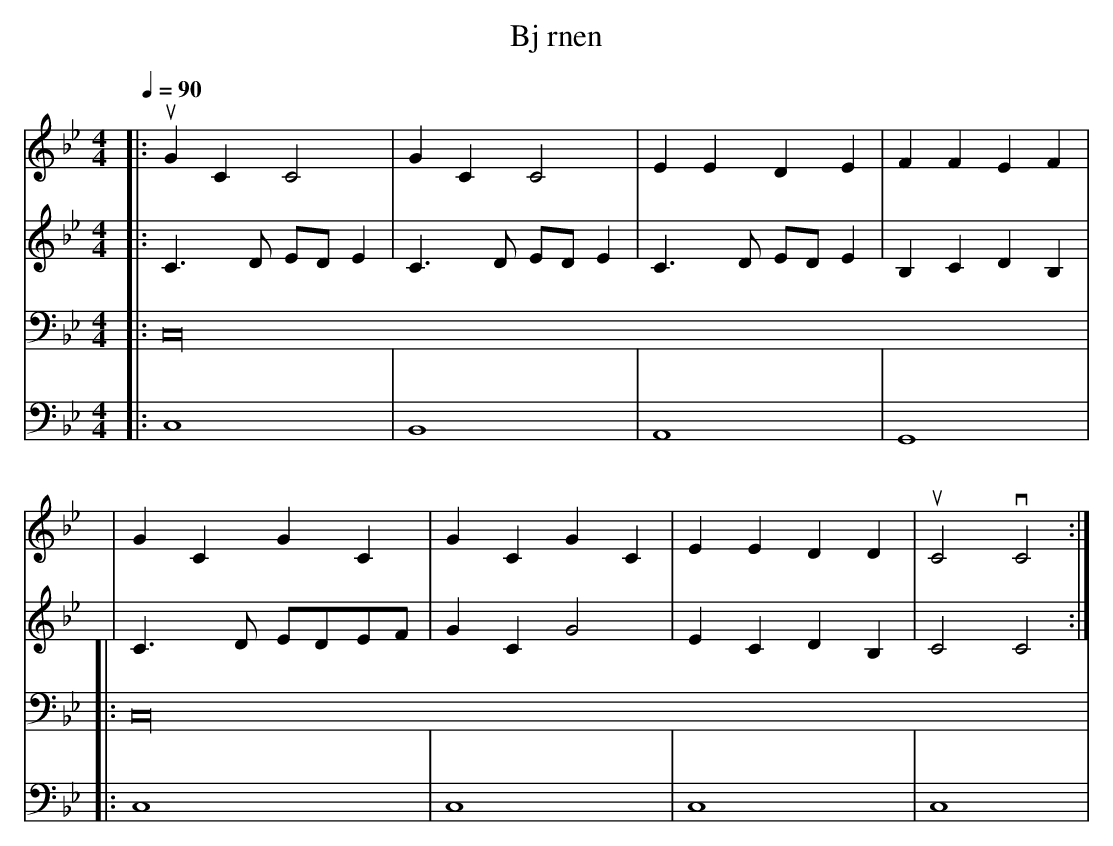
X:1
T: Bj rnen
M: 4/4
L: 1/4
Q: 90
K: Bb
[V:1] [|: uGC C2 | GC C2 | EE DE | FF EF |
[V:2] [|: C3/2D/2 E/2D/2 E | C3/2D/2 E/2D/2 E | C3/2D/2 E/2D/2 E | B,C DB, |
[V:3] [|: C,16 |
[V:4] [|: C,4 | B,,4 | A,,4 | G,,4 |
[V:1] | GC GC | GC GC | EE DD | uC2 vC2 :|]
[V:2] | C3/2D/2 E/2D/2E/2F/2 | GC G2 | EC DB, | C2 C2 :|]
[V:3] [|: C,16 |
[V:4] [|: C,4 | C,4 | C,4 | C,4 |
